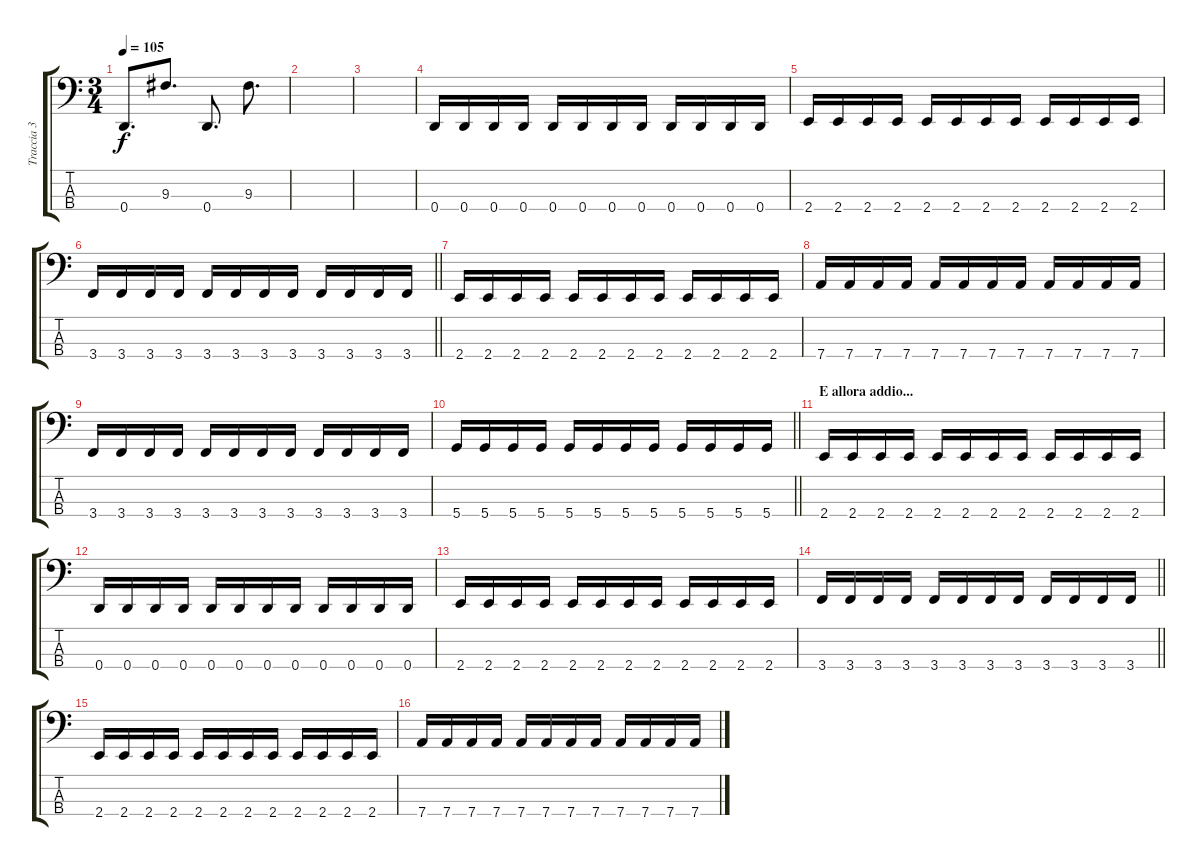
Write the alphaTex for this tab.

\track ("Traccia 3" "Traccia 3") {instrument electricbasspick}
\staff {score tabs}
\tuning (G2 D2 A1 D1) {hide}
\ts (3 4)
\tempo 105
\clef f4
\ks c
0.4.8{d dy f} 9.3.8{d} 0.4.8{d} 9.3.8{d} |
|
|
0.4.16 0.4.16 0.4.16 0.4.16 0.4.16 0.4.16 0.4.16 0.4.16 0.4.16 0.4.16 0.4.16 0.4.16 |
2.4.16 2.4.16 2.4.16 2.4.16 2.4.16 2.4.16 2.4.16 2.4.16 2.4.16 2.4.16 2.4.16 2.4.16 |
\barLineRight lightlight
3.4.16 3.4.16 3.4.16 3.4.16 3.4.16 3.4.16 3.4.16 3.4.16 3.4.16 3.4.16 3.4.16 3.4.16 |
2.4.16 2.4.16 2.4.16 2.4.16 2.4.16 2.4.16 2.4.16 2.4.16 2.4.16 2.4.16 2.4.16 2.4.16 |
7.4.16 7.4.16 7.4.16 7.4.16 7.4.16 7.4.16 7.4.16 7.4.16 7.4.16 7.4.16 7.4.16 7.4.16 |
3.4.16 3.4.16 3.4.16 3.4.16 3.4.16 3.4.16 3.4.16 3.4.16 3.4.16 3.4.16 3.4.16 3.4.16 |
\barLineRight lightlight
5.4.16 5.4.16 5.4.16 5.4.16 5.4.16 5.4.16 5.4.16 5.4.16 5.4.16 5.4.16 5.4.16 5.4.16 |
\section ("" "E allora addio...")
2.4.16 2.4.16 2.4.16 2.4.16 2.4.16 2.4.16 2.4.16 2.4.16 2.4.16 2.4.16 2.4.16 2.4.16 |
0.4.16 0.4.16 0.4.16 0.4.16 0.4.16 0.4.16 0.4.16 0.4.16 0.4.16 0.4.16 0.4.16 0.4.16 |
2.4.16 2.4.16 2.4.16 2.4.16 2.4.16 2.4.16 2.4.16 2.4.16 2.4.16 2.4.16 2.4.16 2.4.16 |
\barLineRight lightlight
3.4.16 3.4.16 3.4.16 3.4.16 3.4.16 3.4.16 3.4.16 3.4.16 3.4.16 3.4.16 3.4.16 3.4.16 |
2.4.16 2.4.16 2.4.16 2.4.16 2.4.16 2.4.16 2.4.16 2.4.16 2.4.16 2.4.16 2.4.16 2.4.16 |
7.4.16 7.4.16 7.4.16 7.4.16 7.4.16 7.4.16 7.4.16 7.4.16 7.4.16 7.4.16 7.4.16 7.4.16
